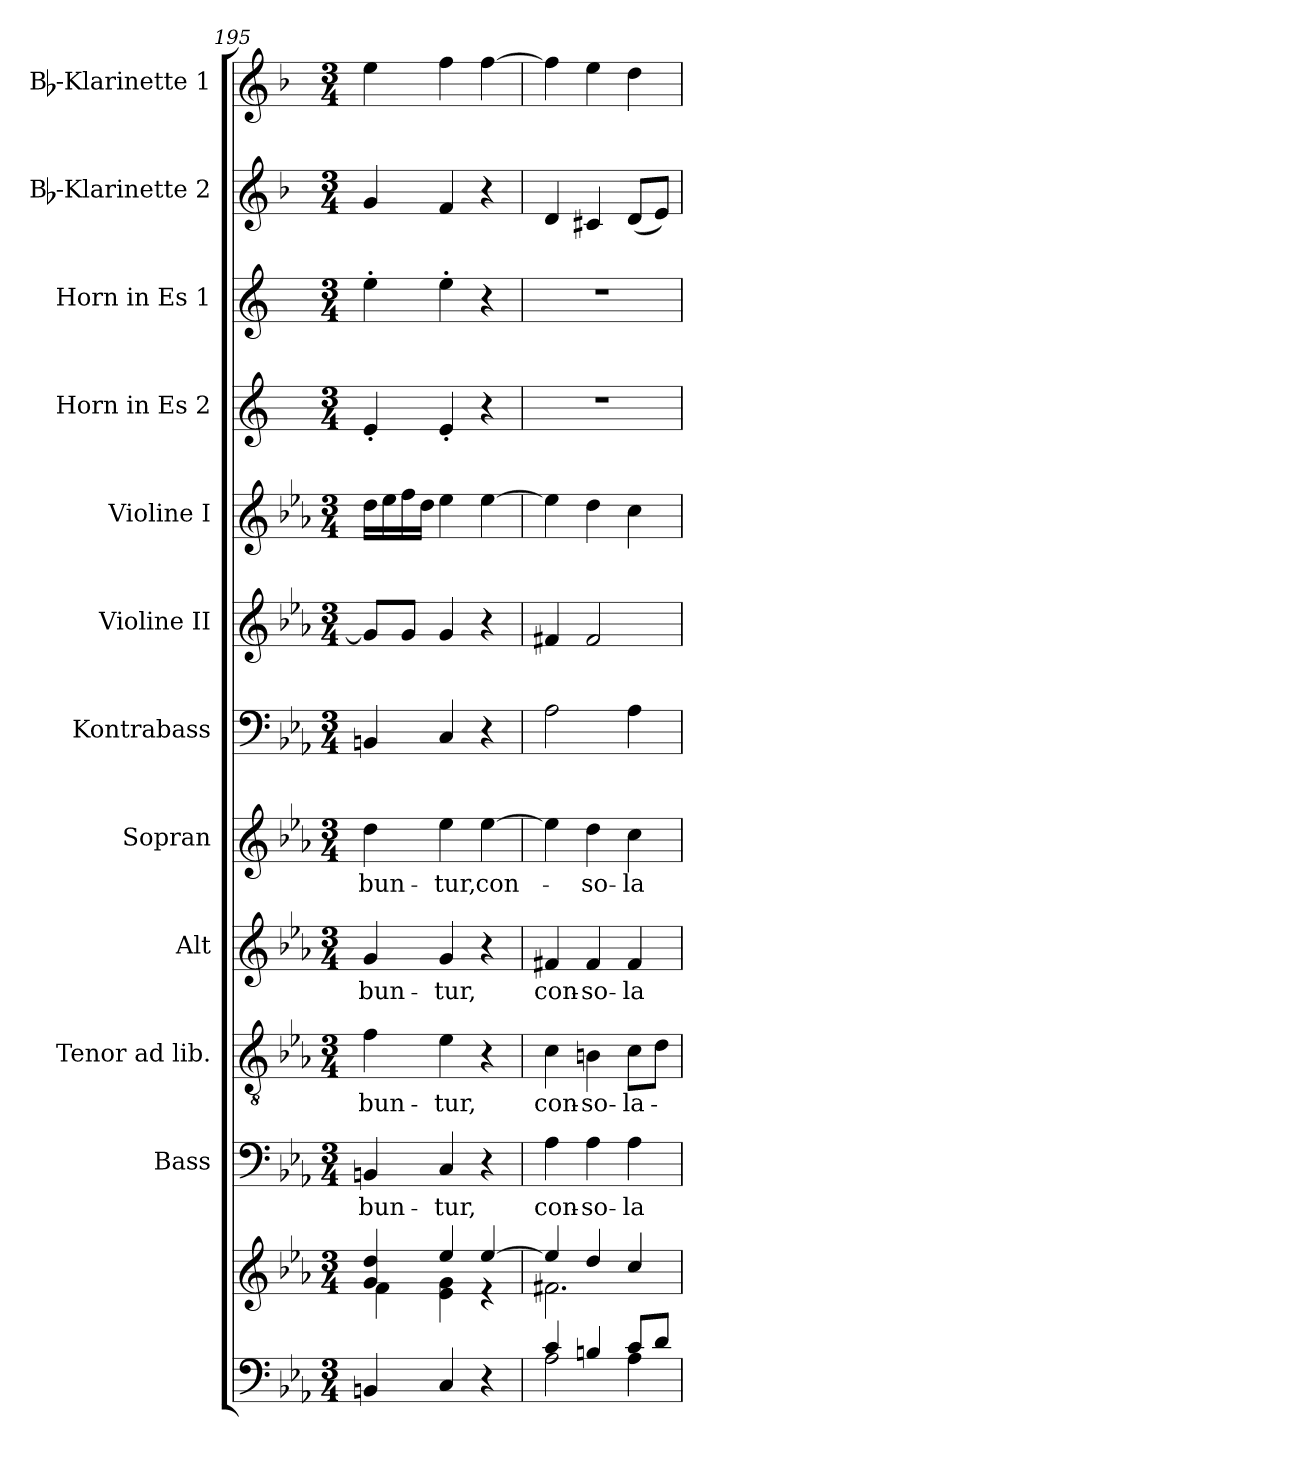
**kern	**kern	**kern	**text	**kern	**text	**kern	**text	**kern	**text	**kern	**kern	**kern	**kern	**kern	**kern	**kern
*part12	*part12	*part11	*part11	*part10	*part10	*part9	*part9	*part8	*part8	*part7	*part6	*part5	*part4	*part3	*part2	*part1
*staff13	*staff12	*staff11	*staff11	*staff10	*staff10	*staff9	*staff9	*staff8	*staff8	*staff7	*staff6	*staff5	*staff4	*staff3	*staff2	*staff1
*	*	*I"Bass	*	*I"Tenor ad lib.	*	*I"Alt	*	*I"Sopran	*	*I"Kontrabass	*I"Violine II	*I"Violine I	*I"Horn in Es 2	*I"Horn in Es 1	*I"Bb-Klarinette 2	*I"Bb-Klarinette 1
*	*	*I'B.	*	*I'T.	*	*I'A.	*	*I'S.	*	*I'Kb.	*I'Vl. II	*I'Vl. I	*	*	*I'Bb Kl. 2	*I'Bb Kl. 1
*clefF4	*clefG2	*clefF4	*	*clefGv2	*	*clefG2	*	*clefG2	*	*clefF4	*clefG2	*clefG2	*clefG2	*clefG2	*clefG2	*clefG2
*	*	*	*	*	*	*	*	*	*	*ITrd7c12	*	*	*ITrd5c9	*ITrd5c9	*ITrd1c2	*ITrd1c2
*k[b-e-a-]	*k[b-e-a-]	*k[b-e-a-]	*	*k[b-e-a-]	*	*k[b-e-a-]	*	*k[b-e-a-]	*	*k[b-e-a-]	*k[b-e-a-]	*k[b-e-a-]	*k[b-e-a-]	*k[b-e-a-]	*k[b-e-a-]	*k[b-e-a-]
*E-:	*E-:	*E-:	*	*E-:	*	*E-:	*	*E-:	*	*E-:	*E-:	*E-:	*E-:	*E-:	*E-:	*E-:
*M3/4	*M3/4	*M3/4	*	*M3/4	*	*M3/4	*	*M3/4	*	*M3/4	*M3/4	*M3/4	*M3/4	*M3/4	*M3/4	*M3/4
=195	=195	=195	=195	=195	=195	=195	=195	=195	=195	=195	=195	=195	=195	=195	=195	=195
*	*^	*	*	*	*	*	*	*	*	*	*	*	*	*	*	*
!	!	!	!	!LO:LY:b	!	!LO:LY:b	!	!LO:LY:b	!	!LO:LY:b	!	!	!	!	!	!	!
4BBn/	4g/ 4dd/	4f\	4BBn/	-bun-	4f\	-bun-	4g/	-bun-	4dd\	-bun-	4BBBn/	8g/L]	16dd\LL	4G'</	4g'>\	4f/	4dd\
.	.	.	.	.	.	.	.	.	.	.	.	.	16ee-\	.	.	.	.
.	.	.	.	.	.	.	.	.	.	.	.	8g/J	16ff\	.	.	.	.
.	.	.	.	.	.	.	.	.	.	.	.	.	16dd\JJ	.	.	.	.
!	!	!	!	!LO:LY:b	!	!LO:LY:b	!	!LO:LY:b	!	!LO:LY:b	!	!	!	!	!	!	!
4C/	4ee-/	4e-\ 4g\	4C/	-tur,	4e-\	-tur,	4g/	-tur,	4ee-\	-tur,	4CC/	4g/	4ee-\	4G'</	4g'>\	4e-/	4ee-\
!	!	!	!	!	!	!	!	!	!	!LO:LY:b	!	!	!	!	!	!	!
4r	[>4ee-/	4re	4r	.	4r	.	4r	.	[4ee-\	con-	4r	4r	[4ee-\	4r	4r	4r	[4ee-\
=196	=196	=196	=196	=196	=196	=196	=196	=196	=196	=196	=196	=196	=196	=196	=196	=196	=196
*^	*	*	*	*	*	*	*	*	*	*	*	*	*	*	*	*	*
!	!	!	!	!	!LO:LY:b	!	!LO:LY:b	!	!LO:LY:b	!	!	!	!	!	!	!	!	!
4c/	2A-\	4ee-/]	2.f#X\	4A-\	con-	4c\	con-	4f#X/	con-	4ee-\]	.	2AA-\	4f#X/	4ee-\]	2.r	2.r	4c/	4ee-\]
!	!	!	!	!	!LO:LY:b	!	!LO:LY:b	!	!LO:LY:b	!	!LO:LY:b	!	!	!	!	!	!	!
4Bn/	.	4dd/	.	4A-\	-so-	4Bn\	-so-	4f#/	-so-	4dd\	-so-	.	2f#/	4dd\	.	.	4Bn/	4dd\
!	!	!	!	!	!LO:LY:b	!	!LO:LY:b	!	!LO:LY:b	!	!LO:LY:b	!	!	!	!	!	!	!
8c/L	4A-\	4cc/	.	4A-\	-la-	8c\L	-la-	4f#/	-la-	4cc\	-la-	4AA-\	.	4cc\	.	.	(<8c/L	4cc\
8d/J	.	.	.	.	.	8d\J	.	.	.	.	.	.	.	.	.	.	8d/J)	.
*v	*v	*	*	*	*	*	*	*	*	*	*	*	*	*	*	*	*	*
*	*v	*v	*	*	*	*	*	*	*	*	*	*	*	*	*	*	*
=	=	=	=	=	=	=	=	=	=	=	=	=	=	=	=	=
*-	*-	*-	*-	*-	*-	*-	*-	*-	*-	*-	*-	*-	*-	*-	*-	*-
